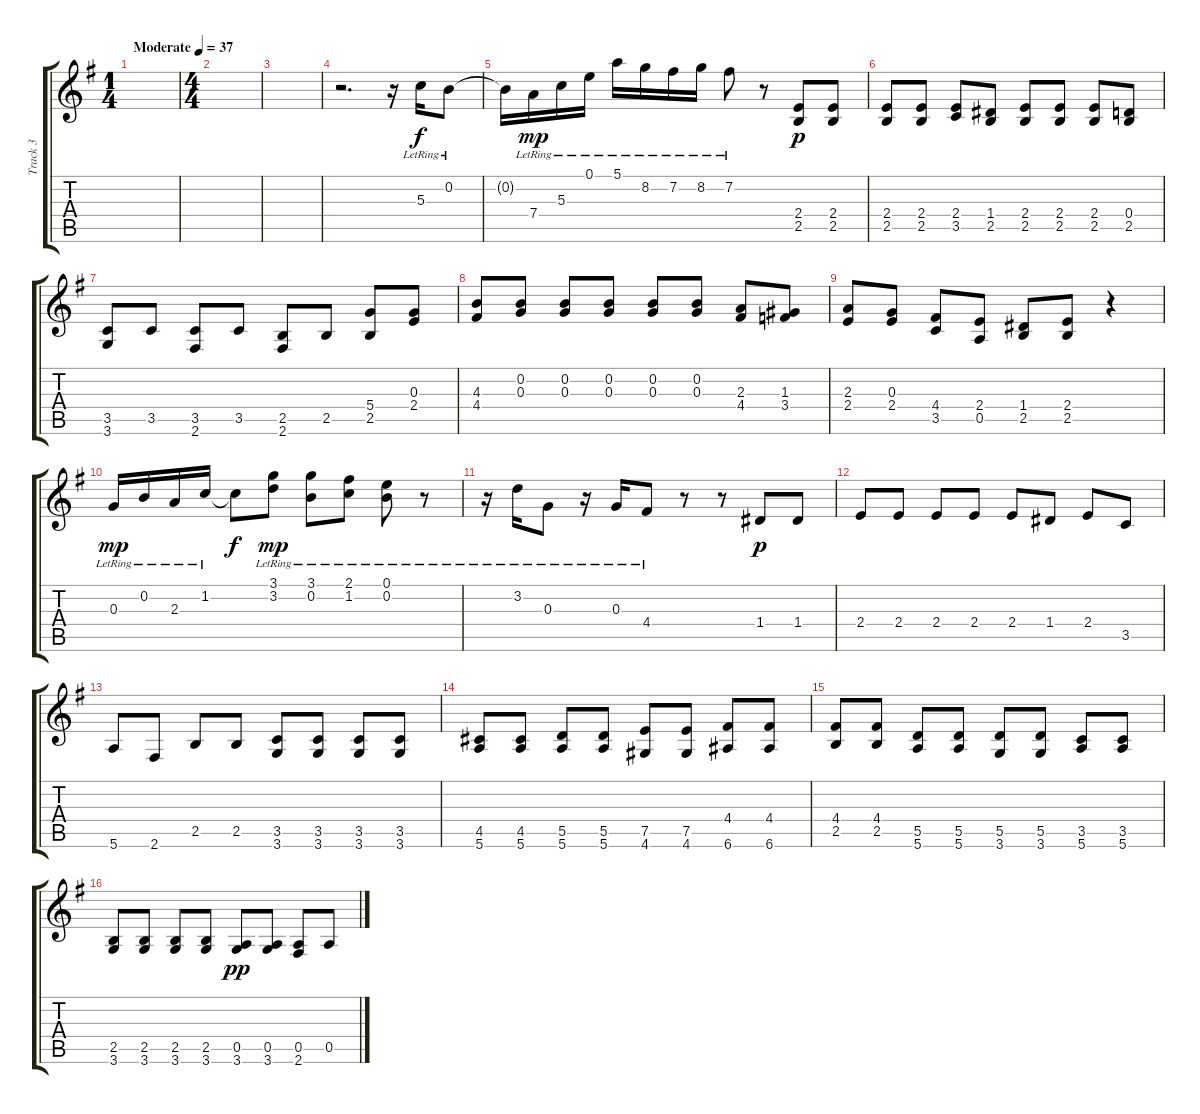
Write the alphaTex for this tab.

\track ("Track 3" "Track 3") {instrument acousticguitarnylon}
\staff {score tabs}
\tuning (E4 B3 G3 D3 A2 E2) {hide}
\ts (1 4)
\tempo (37 "Moderate")
\clef g2
\ks eminor
|
\ts (4 4)
|
|
r.2{d} r.16 5.3{lr}.16 0.2{lr}.8 |
0.2{t}.16{dy f} 7.4{lr}.16{dy mp} 5.3{lr}.16 0.1{lr}.16 5.1{lr}.16 8.2{lr}.16 7.2{lr}.16 8.2{lr}.16 7.2{lr}.8 r.8 (2.4 2.5).8{dy p} (2.4 2.5).8 |
(2.4 2.5).8 (2.4 2.5).8 (2.4 3.5).8 (1.4 2.5).8 (2.4 2.5).8 (2.4 2.5).8 (2.4 2.5).8 (0.4 2.5).8 |
(3.5 3.6).8 3.5.8 (3.5 2.6).8 3.5.8 (2.5 2.6).8 2.5.8 (5.4 2.5).8 (0.3 2.4).8 |
(4.3 4.4).8 (0.2 0.3).8 (0.2 0.3).8 (0.2 0.3).8 (0.2 0.3).8 (0.2 0.3).8 (2.3 4.4).8 (1.3 3.4).8 |
(2.3 2.4).8 (0.3 2.4).8 (4.4 3.5).8 (2.4 0.5).8 (1.4 2.5).8 (2.4 2.5).8 r.4 |
0.3{lr}.16{dy mp} 0.2{lr}.16 2.3{lr}.16 1.2{lr}.16 1.2{t}.8{dy f} (3.1{lr} 3.2{lr}).8{dy mp} (3.1{lr} 0.2{lr}).8 (2.1{lr} 1.2{lr}).8 (0.1{lr} 0.2{lr}).8 r.8 |
r.16 3.2{lr}.16 0.3{lr}.8 r.16 0.3{lr}.16 4.4{lr}.8 r.8 r.8 1.4.8{dy p} 1.4.8 |
2.4.8 2.4.8 2.4.8 2.4.8 2.4.8 1.4.8 2.4.8 3.5.8 |
5.6.8 2.6.8 2.5.8 2.5.8 (3.5 3.6).8 (3.5 3.6).8 (3.5 3.6).8 (3.5 3.6).8 |
(4.5 5.6).8 (4.5 5.6).8 (5.5 5.6).8 (5.5 5.6).8 (7.5 4.6).8 (7.5 4.6).8 (4.4 6.6).8 (4.4 6.6).8 |
(4.4 2.5).8 (4.4 2.5).8 (5.5 5.6).8 (5.5 5.6).8 (5.5 3.6).8 (5.5 3.6).8 (3.5 5.6).8 (3.5 5.6).8 |
(2.5 3.6).8 (2.5 3.6).8 (2.5 3.6).8 (2.5 3.6).8 (0.5 3.6).8{dy pp} (0.5 3.6).8 (0.5 2.6).8 0.5.8
